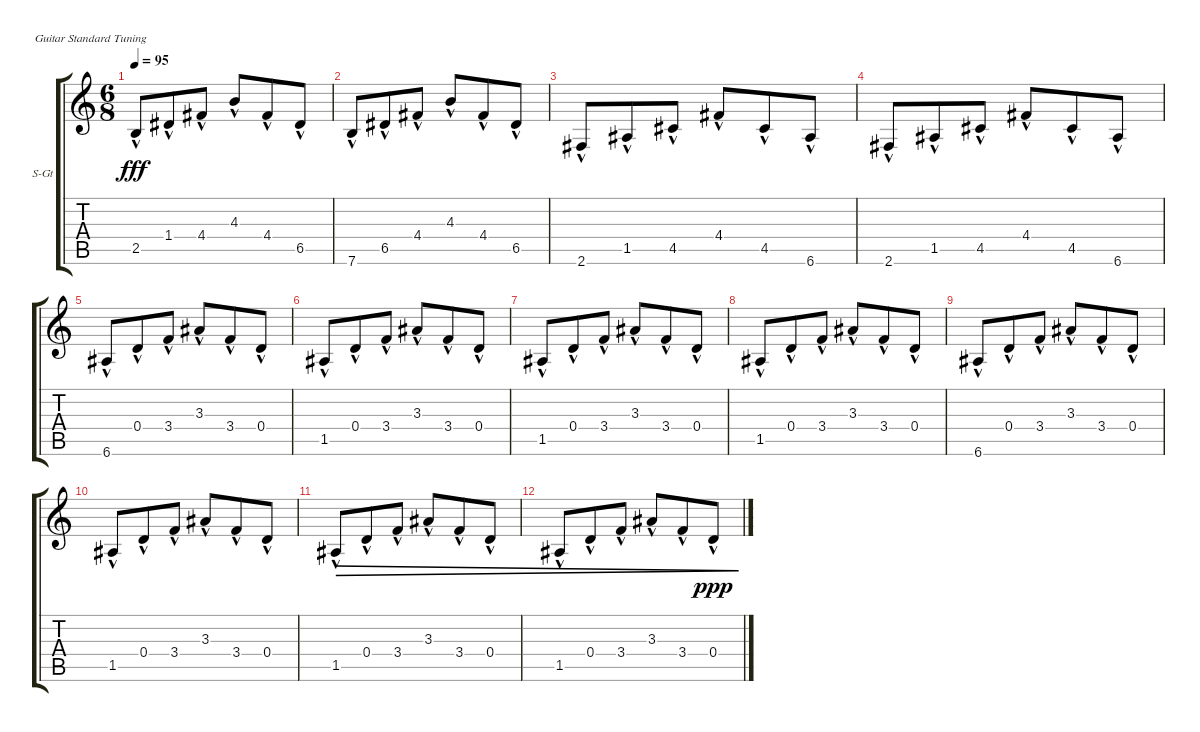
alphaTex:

\defaultSystemsLayout 4
\bracketExtendMode groupsimilarinstruments
\firstSystemTrackNameOrientation horizontal
\otherSystemsTrackNameOrientation horizontal
\track ("Steel Guitar" "S-Gt") {instrument acousticguitarsteel}
\staff {score tabs}
\tuning (E4 B3 G3 D3 A2 E2)
\ts (6 8)
\tempo 95
\clef g2
\ks c
2.5{hac}.8{dy fff} 1.4{hac}.8 4.4{hac}.8 4.3{hac}.8 4.4{hac}.8 6.5{hac}.8 |
7.6{hac}.8 6.5{hac}.8 4.4{hac}.8 4.3{hac}.8 4.4{hac}.8 6.5{hac}.8 |
2.6{hac}.8 1.5{hac}.8 4.5{hac}.8 4.4{hac}.8 4.5{hac}.8 6.6{hac}.8 |
2.6{hac}.8 1.5{hac}.8 4.5{hac}.8 4.4{hac}.8 4.5{hac}.8 6.6{hac}.8 |
6.6{hac}.8 0.4{hac}.8 3.4{hac}.8 3.3{hac}.8 3.4{hac}.8 0.4{hac}.8 |
1.5{hac}.8 0.4{hac}.8 3.4{hac}.8 3.3{hac}.8 3.4{hac}.8 0.4{hac}.8 |
1.5{hac}.8 0.4{hac}.8 3.4{hac}.8 3.3{hac}.8 3.4{hac}.8 0.4{hac}.8 |
1.5{hac}.8 0.4{hac}.8 3.4{hac}.8 3.3{hac}.8 3.4{hac}.8 0.4{hac}.8 |
6.6{hac}.8 0.4{hac}.8 3.4{hac}.8 3.3{hac}.8 3.4{hac}.8 0.4{hac}.8 |
1.5{hac}.8 0.4{hac}.8 3.4{hac}.8 3.3{hac}.8 3.4{hac}.8 0.4{hac}.8 |
1.5{hac}.8{dec} 0.4{hac}.8{dec} 3.4{hac}.8{dec} 3.3{hac}.8{dec} 3.4{hac}.8{dec} 0.4{hac}.8{dec} |
1.5{hac}.8{dec} 0.4{hac}.8{dec} 3.4{hac}.8{dec} 3.3{hac}.8{dec} 3.4{hac}.8{dec} 0.4{hac}.8{dec dy ppp}
